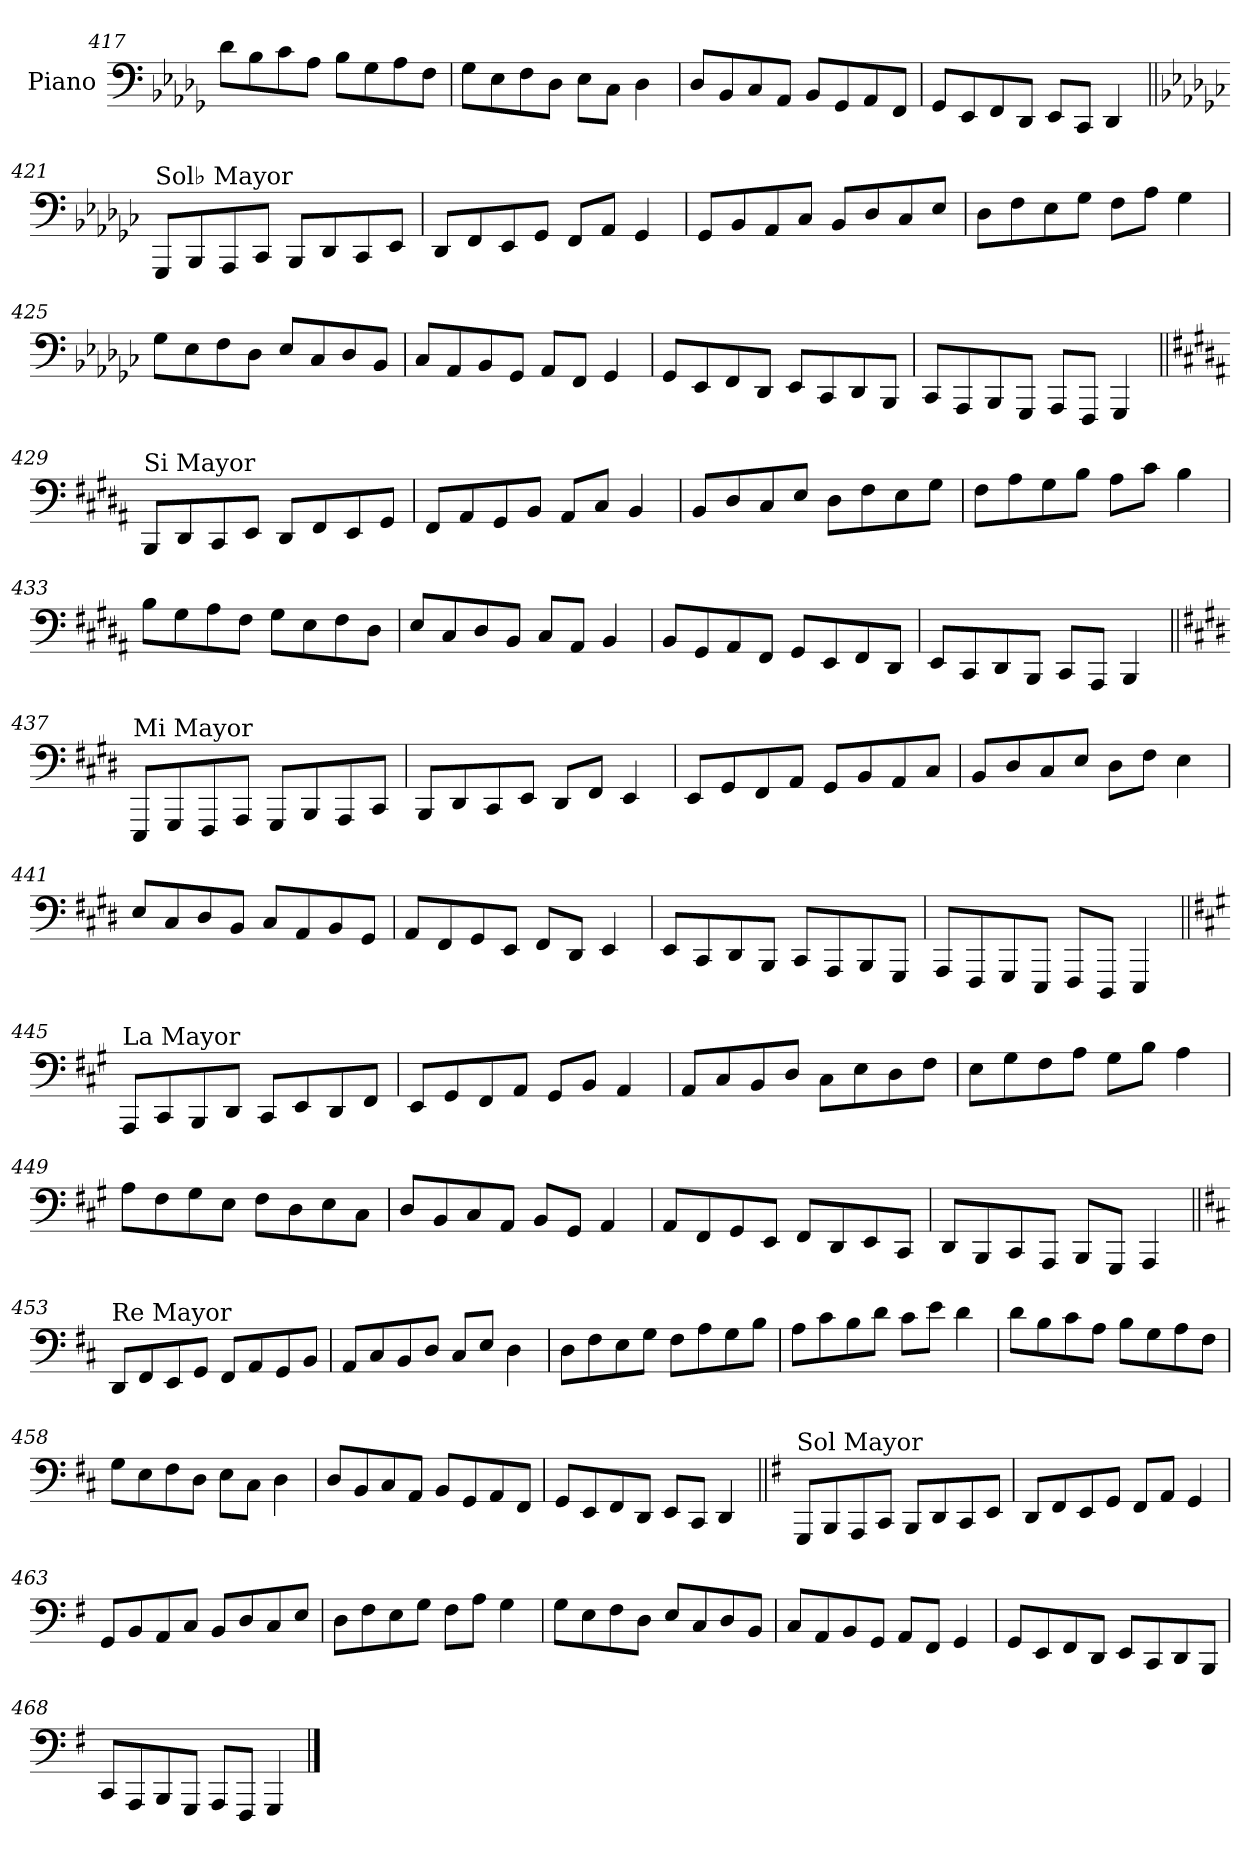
**kern
*part1
*staff1
*I"Piano
*I'Pno.
!!LO:LB:g=z
*clefF4
*k[b-e-a-d-g-]
=417
8d-\L
8B-\
8c\
8A-\J
8B-\L
8G-\
8A-\
8F\J
=418
8G-\L
8E-\
8F\
8D-\J
8E-\L
8C\J
4D-\
=419
8D-/L
8BB-/
8C/
8AA-/J
8BB-/L
8GG-/
8AA-/
8FF/J
=420
8GG-/L
8EE-/
8FF/
8DD-/J
8EE-/L
8CC/J
4DD-/
!!LO:LB:g=z
=421||
*k[b-e-a-d-g-c-]
!LO:TX:a:t=Sol♭ Mayor
8GGG-/L
8BBB-/
8AAA-/
8CC-/J
8BBB-/L
8DD-/
8CC-/
8EE-/J
=422
8DD-/L
8FF/
8EE-/
8GG-/J
8FF/L
8AA-/J
4GG-/
=423
8GG-/L
8BB-/
8AA-/
8C-/J
8BB-/L
8D-/
8C-/
8E-/J
=424
8D-\L
8F\
8E-\
8G-\J
8F\L
8A-\J
4G-\
!!LO:LB:g=z
=425
8G-\L
8E-\
8F\
8D-\J
8E-/L
8C-/
8D-/
8BB-/J
=426
8C-/L
8AA-/
8BB-/
8GG-/J
8AA-/L
8FF/J
4GG-/
=427
8GG-/L
8EE-/
8FF/
8DD-/J
8EE-/L
8CC-/
8DD-/
8BBB-/J
=428
8CC-/L
8AAA-/
8BBB-/
8GGG-/J
8AAA-/L
8FFF/J
4GGG-/
!!LO:LB:g=z
=429||
*k[f#c#g#d#a#]
!LO:TX:a:t=Si Mayor
8BBB/L
8DD#/
8CC#/
8EE/J
8DD#/L
8FF#/
8EE/
8GG#/J
=430
8FF#/L
8AA#/
8GG#/
8BB/J
8AA#/L
8C#/J
4BB/
=431
8BB/L
8D#/
8C#/
8E/J
8D#\L
8F#\
8E\
8G#\J
=432
8F#\L
8A#\
8G#\
8B\J
8A#\L
8c#\J
4B\
!!LO:LB:g=z
=433
8B\L
8G#\
8A#\
8F#\J
8G#\L
8E\
8F#\
8D#\J
=434
8E/L
8C#/
8D#/
8BB/J
8C#/L
8AA#/J
4BB/
=435
8BB/L
8GG#/
8AA#/
8FF#/J
8GG#/L
8EE/
8FF#/
8DD#/J
=436
8EE/L
8CC#/
8DD#/
8BBB/J
8CC#/L
8AAA#/J
4BBB/
!!LO:PB:g=z
=437||
*k[f#c#g#d#]
!LO:TX:a:t=Mi Mayor
8EEE/L
8GGG#/
8FFF#/
8AAA/J
8GGG#/L
8BBB/
8AAA/
8CC#/J
=438
8BBB/L
8DD#/
8CC#/
8EE/J
8DD#/L
8FF#/J
4EE/
=439
8EE/L
8GG#/
8FF#/
8AA/J
8GG#/L
8BB/
8AA/
8C#/J
=440
8BB/L
8D#/
8C#/
8E/J
8D#\L
8F#\J
4E\
!!LO:LB:g=z
=441
8E/L
8C#/
8D#/
8BB/J
8C#/L
8AA/
8BB/
8GG#/J
=442
8AA/L
8FF#/
8GG#/
8EE/J
8FF#/L
8DD#/J
4EE/
=443
8EE/L
8CC#/
8DD#/
8BBB/J
8CC#/L
8AAA/
8BBB/
8GGG#/J
=444
8AAA/L
8FFF#/
8GGG#/
8EEE/J
8FFF#/L
8DDD#/J
4EEE/
!!LO:LB:g=z
=445||
*k[f#c#g#]
!LO:TX:a:t=La Mayor
8AAA/L
8CC#/
8BBB/
8DD/J
8CC#/L
8EE/
8DD/
8FF#/J
=446
8EE/L
8GG#/
8FF#/
8AA/J
8GG#/L
8BB/J
4AA/
=447
8AA/L
8C#/
8BB/
8D/J
8C#\L
8E\
8D\
8F#\J
=448
8E\L
8G#\
8F#\
8A\J
8G#\L
8B\J
4A\
!!LO:LB:g=z
=449
8A\L
8F#\
8G#\
8E\J
8F#\L
8D\
8E\
8C#\J
=450
8D/L
8BB/
8C#/
8AA/J
8BB/L
8GG#/J
4AA/
=451
8AA/L
8FF#/
8GG#/
8EE/J
8FF#/L
8DD/
8EE/
8CC#/J
=452
8DD/L
8BBB/
8CC#/
8AAA/J
8BBB/L
8GGG#/J
4AAA/
!!LO:LB:g=z
=453||
*k[f#c#]
!LO:TX:a:t=Re Mayor
8DD/L
8FF#/
8EE/
8GG/J
8FF#/L
8AA/
8GG/
8BB/J
=454
8AA/L
8C#/
8BB/
8D/J
8C#/L
8E/J
4D\
=455
8D\L
8F#\
8E\
8G\J
8F#\L
8A\
8G\
8B\J
=456
8A\L
8c#\
8B\
8d\J
8c#\L
8e\J
4d\
!!LO:LB:g=z
=457
8d\L
8B\
8c#\
8A\J
8B\L
8G\
8A\
8F#\J
=458
8G\L
8E\
8F#\
8D\J
8E\L
8C#\J
4D\
=459
8D/L
8BB/
8C#/
8AA/J
8BB/L
8GG/
8AA/
8FF#/J
=460
8GG/L
8EE/
8FF#/
8DD/J
8EE/L
8CC#/J
4DD/
!!LO:LB:g=z
=461||
*k[f#]
!LO:TX:a:t=Sol Mayor
8GGG/L
8BBB/
8AAA/
8CC/J
8BBB/L
8DD/
8CC/
8EE/J
=462
8DD/L
8FF#/
8EE/
8GG/J
8FF#/L
8AA/J
4GG/
=463
8GG/L
8BB/
8AA/
8C/J
8BB/L
8D/
8C/
8E/J
=464
8D\L
8F#\
8E\
8G\J
8F#\L
8A\J
4G\
!!LO:LB:g=z
=465
8G\L
8E\
8F#\
8D\J
8E/L
8C/
8D/
8BB/J
=466
8C/L
8AA/
8BB/
8GG/J
8AA/L
8FF#/J
4GG/
=467
8GG/L
8EE/
8FF#/
8DD/J
8EE/L
8CC/
8DD/
8BBB/J
=468
8CC/L
8AAA/
8BBB/
8GGG/J
8AAA/L
8FFF#/J
4GGG/
==
*-
